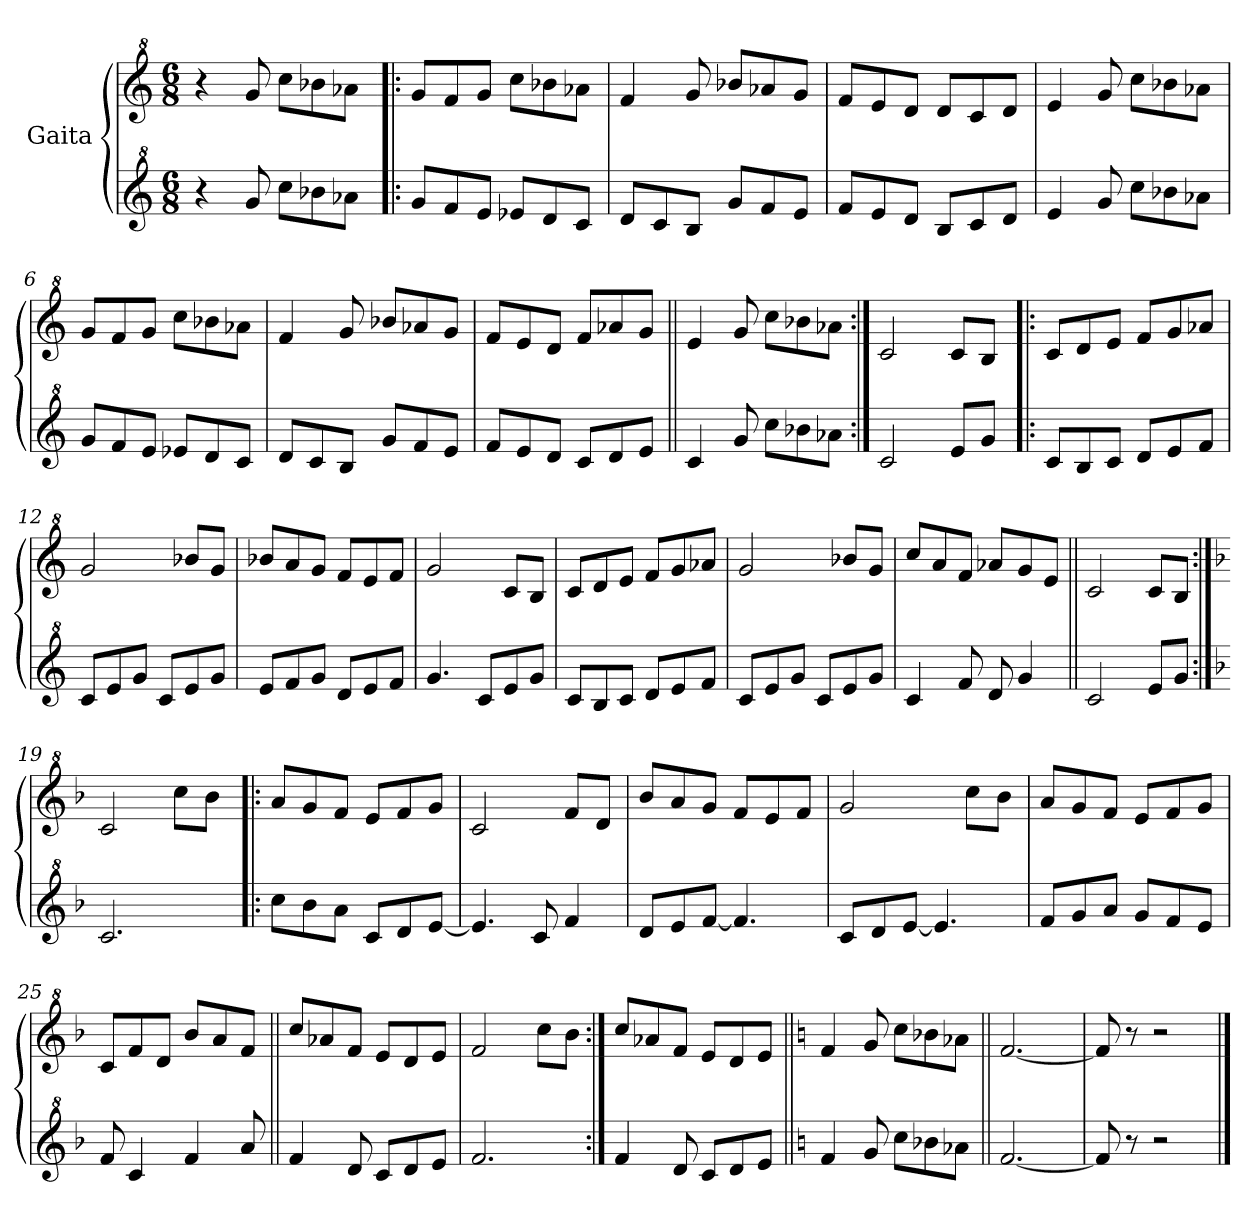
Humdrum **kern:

**kern	**kern
*part2	*part1
*staff2	*staff1
*I"Gaita	*I"Gaita
*clefG^2	*clefG^2
*k[]	*k[]
*M6/8	*M6/8
*MM150	*MM150
=1	=1
4r	4r
8gg/	8gg/
8ccc\L	8ccc\L
8bb-X\	8bb-X\
8aa-X\J	8aa-X\J
=2!|:	=2!|:
8gg/L	8gg/L
8ff/	8ff/
8ee/J	8gg/J
8ee-X/L	8ccc\L
8dd/	8bb-X\
8cc/J	8aa-X\J
=3	=3
8dd/L	4ff/
8cc/	.
8b/J	8gg/
8gg/L	8bb-X/L
8ff/	8aa-X/
8ee/J	8gg/J
=4	=4
8ff/L	8ff/L
8ee/	8ee/
8dd/J	8dd/J
8b/L	8dd/L
8cc/	8cc/
8dd/J	8dd/J
=5	=5
4ee/	4ee/
8gg/	8gg/
8ccc\L	8ccc\L
8bb-X\	8bb-X\
8aa-X\J	8aa-X\J
=6	=6
8gg/L	8gg/L
8ff/	8ff/
8ee/J	8gg/J
8ee-X/L	8ccc\L
8dd/	8bb-X\
8cc/J	8aa-X\J
!!LO:LB:g=z
=7	=7
8dd/L	4ff/
8cc/	.
8b/J	8gg/
8gg/L	8bb-X/L
8ff/	8aa-X/
8ee/J	8gg/J
=8	=8
8ff/L	8ff/L
8ee/	8ee/
8dd/J	8dd/J
8cc/L	8ff/L
8dd/	8aa-X/
8ee/J	8gg/J
=9||	=9||
4cc/	4ee/
8gg/	8gg/
8ccc\L	8ccc\L
8bb-X\	8bb-X\
8aa-X\J	8aa-X\J
=10:|!	=10:|!
2cc/	2cc/
8ee/L	8cc/L
8gg/J	8b/J
=11!|:	=11!|:
8cc/L	8cc/L
8b/	8dd/
8cc/J	8ee/J
8dd/L	8ff/L
8ee/	8gg/
8ff/J	8aa-X/J
=12	=12
8cc/L	2gg/
8ee/	.
8gg/J	.
8cc/L	.
8ee/	8bb-X/L
8gg/J	8gg/J
!!LO:LB:g=z
=13	=13
8ee/L	8bb-X/L
8ff/	8aa/
8gg/J	8gg/J
8dd/L	8ff/L
8ee/	8ee/
8ff/J	8ff/J
=14	=14
4.gg/	2gg/
8cc/L	.
8ee/	8cc/L
8gg/J	8b/J
=15	=15
8cc/L	8cc/L
8b/	8dd/
8cc/J	8ee/J
8dd/L	8ff/L
8ee/	8gg/
8ff/J	8aa-X/J
=16	=16
8cc/L	2gg/
8ee/	.
8gg/J	.
8cc/L	.
8ee/	8bb-X/L
8gg/J	8gg/J
=17	=17
4cc/	8ccc/L
.	8aa/
8ff/	8ff/J
8dd/	8aa-X/L
4gg/	8gg/
.	8ee/J
=18||	=18||
2cc/	2cc/
8ee/L	8cc/L
8gg/J	8b/J
=19:|!	=19:|!
*k[b-]	*k[b-]
2.cc/	2cc/
.	8ccc\L
.	8bb-\J
!!LO:LB:g=z
=20!|:	=20!|:
8ccc\L	8aa/L
8bb-\	8gg/
8aa\J	8ff/J
8cc/L	8ee/L
8dd/	8ff/
[8ee/J	8gg/J
=21	=21
4.ee/]	2cc/
8cc/	.
4ff/	8ff/L
.	8dd/J
=22	=22
8dd/L	8bb-/L
8ee/	8aa/
[8ff/J	8gg/J
4.ff/]	8ff/L
.	8ee/
.	8ff/J
=23	=23
8cc/L	2gg/
8dd/	.
[8ee/J	.
4.ee/]	.
.	8ccc\L
.	8bb-\J
=24	=24
8ff/L	8aa/L
8gg/	8gg/
8aa/J	8ff/J
8gg/L	8ee/L
8ff/	8ff/
8ee/J	8gg/J
=25	=25
8ff/	8cc/L
4cc/	8ff/
.	8dd/J
4ff/	8bb-/L
.	8aa/
8aa/	8ff/J
=26||	=26||
4ff/	8ccc/L
.	8aa-X/
8dd/	8ff/J
8cc/L	8ee/L
8dd/	8dd/
8ee/J	8ee/J
!!LO:LB:g=z
=27	=27
2.ff/	2ff/
.	8ccc\L
.	8bb-\J
=28:|!	=28:|!
4ff/	8ccc/L
.	8aa-X/
8dd/	8ff/J
8cc/L	8ee/L
8dd/	8dd/
8ee/J	8ee/J
=29||	=29||
*k[]	*k[]
4ff/	4ff/
8gg/	8gg/
8ccc\L	8ccc\L
8bb-X\	8bb-X\
8aa-X\J	8aa-X\J
=30||	=30||
[2.ff/	[2.ff/
=31	=31
8ff/]	8ff/]
8r	8r
2r	2r
==	==
*-	*-
